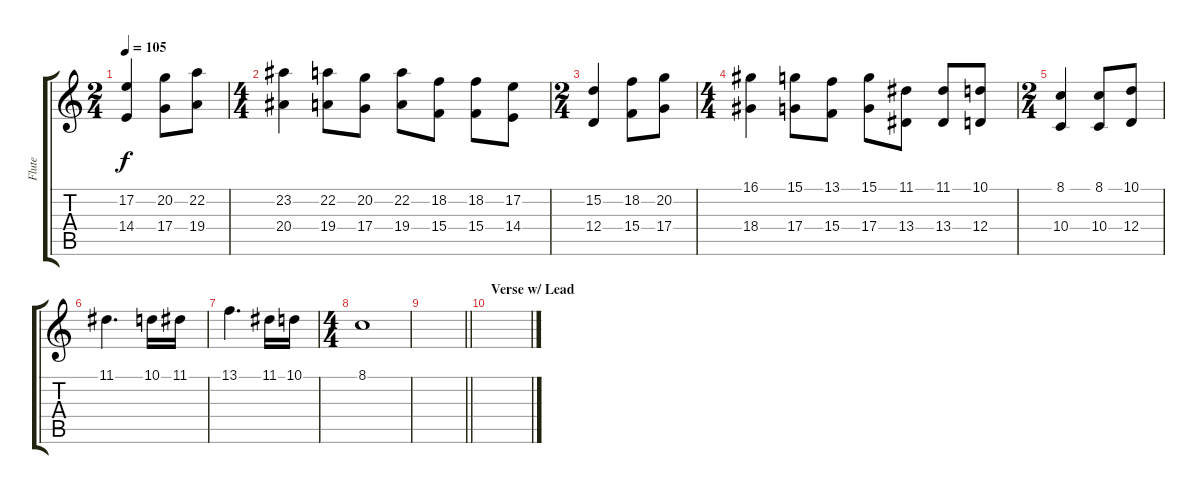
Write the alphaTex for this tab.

\track ("Flute" "Flute") {instrument piccolo}
\staff {score tabs}
\tuning (E4 B3 G3 D3 A2 E2) {hide}
\ts (2 4)
\tempo 105
\clef g2
\ks c
(17.2 14.4).4{dy f} (20.2 17.4).8 (22.2 19.4).8 |
\ts (4 4)
(23.2 20.4).4 (22.2 19.4).8 (20.2 17.4).8 (22.2 19.4).8 (18.2 15.4).8 (18.2 15.4).8 (17.2 14.4).8 |
\ts (2 4)
(15.2 12.4).4 (18.2 15.4).8 (20.2 17.4).8 |
\ts (4 4)
(16.1 18.4).4 (15.1 17.4).8 (13.1 15.4).8 (15.1 17.4).8 (11.1 13.4).8 (11.1 13.4).8 (10.1 12.4).8 |
\ts (2 4)
(8.1 10.4).4 (8.1 10.4).8 (10.1 12.4).8 |
11.1.4{d} 10.1.16 11.1.16 |
13.1.4{d} 11.1.16 10.1.16 |
\ts (4 4)
8.1.1 |
\barLineRight lightlight
|
\section ("" "Verse w/ Lead")
